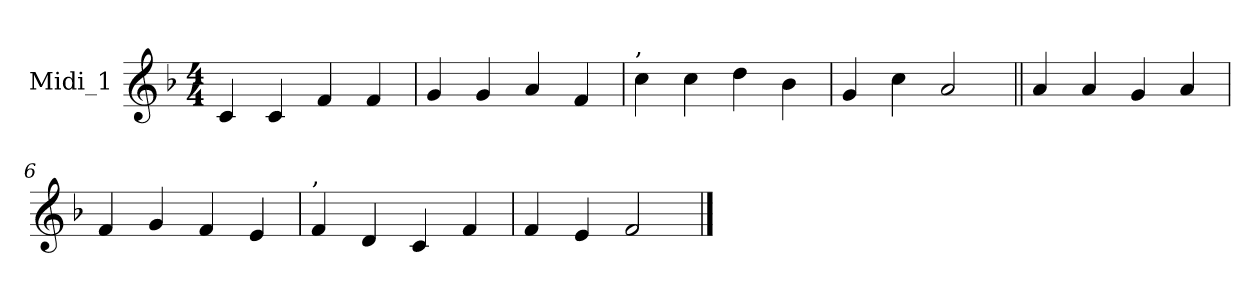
**kern
*part1
*staff1
*I"Midi_1
*clefG2
*k[b-]
*F:
*M4/4
=1
4c
4c
4f
4f
=2
4g
4g
4a
4f
=3
!LO:TX:a:t=,
4cc
4cc
4dd
4b-
=4
4g
4cc
2a
!!LO:LB:g=z
=5||
4a
4a
4g
4a
=6
4f
4g
4f
4e
=7
!LO:TX:a:t=,
4f
4d
4c
4f
=8
4f
4e
2f
==
*-
